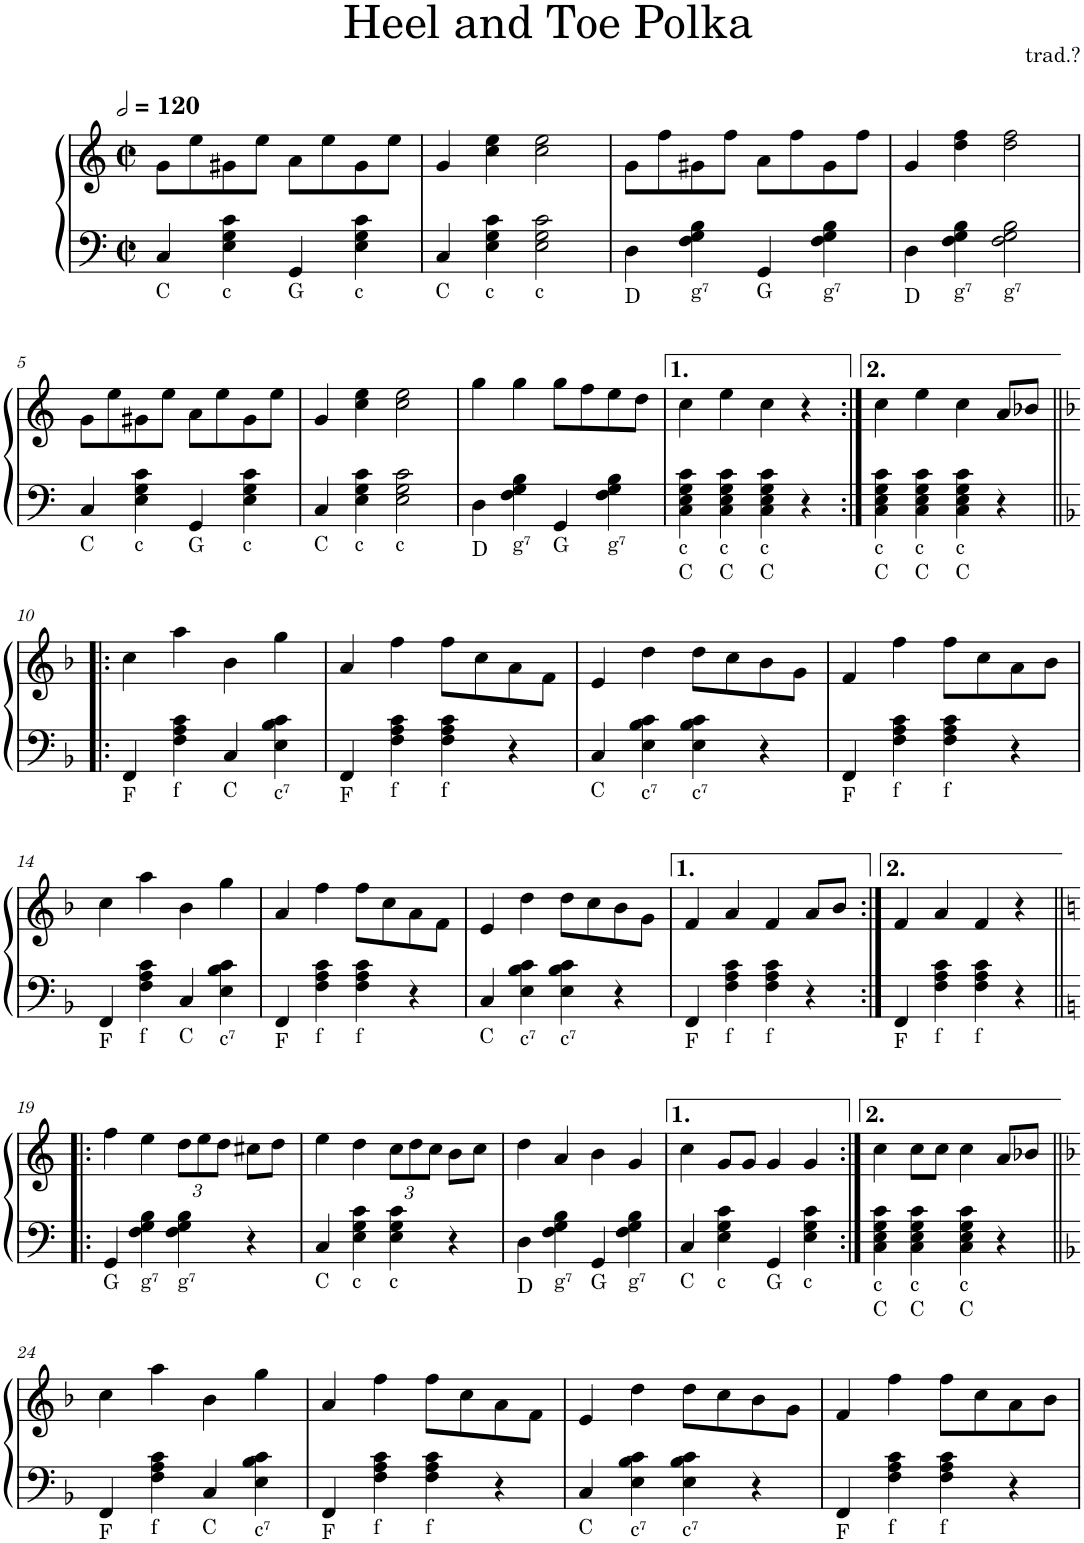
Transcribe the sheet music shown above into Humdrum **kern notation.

**kern	**kern	**kern
*part1	*part1	*part1
*staff3	*staff2	*staff1
*I"Accordion	*	*
*I'Acc.	*	*
*	*stria5	*
*clefF4	*clefF4	*clefG2
*k[]	*k[]	*k[]
*M2/2	*M2/2	*M2/2
*met(c|)	*met(c|)	*met(c|)
*MM240	*MM240	*MM240
=1	=1	=1
!LO:TX:b:t=C	!	!
4C/	4C	8g\L
.	.	8ee\
!LO:TX:b:t=c	!	!
4E\ 4G\ 4c\	4c	8g#X\
.	.	8ee\J
!LO:TX:b:t=G	!	!
4GG/	4GG	8a\L
.	.	8ee\
!LO:TX:b:t=c	!	!
4E\ 4G\ 4c\	4c	8g#\
.	.	8ee\J
=2	=2	=2
!LO:TX:b:t=C	!	!
4C/	4C	4g/
!LO:TX:b:t=c	!	!
4E\ 4G\ 4c\	4c	4cc\ 4ee\
!LO:TX:b:t=c	!	!
2E\ 2G\ 2c\	2c	2cc\ 2ee\
=3	=3	=3
!LO:TX:b:t=D	!	!
4D\	4D	8g\L
.	.	8ff\
!LO:TX:b:t=g⁷	!	!
4F\ 4G\ 4B\	4G	8g#X\
.	.	8ff\J
!LO:TX:b:t=G	!	!
4GG/	4GG	8a\L
.	.	8ff\
!LO:TX:b:t=g⁷	!	!
4F\ 4G\ 4B\	4G	8g#\
.	.	8ff\J
=4	=4	=4
!LO:TX:b:t=D	!	!
4D\	4D	4g/
!LO:TX:b:t=g⁷	!	!
4F\ 4G\ 4B\	4G	4dd\ 4ff\
!LO:TX:b:t=g⁷	!	!
2F\ 2G\ 2B\	2G	2dd\ 2ff\
!!LO:LB:g=z
=5	=5	=5
!LO:TX:b:t=C	!	!
4C/	4C	8g\L
.	.	8ee\
!LO:TX:b:t=c	!	!
4E\ 4G\ 4c\	4c	8g#X\
.	.	8ee\J
!LO:TX:b:t=G	!	!
4GG/	4GG	8a\L
.	.	8ee\
!LO:TX:b:t=c	!	!
4E\ 4G\ 4c\	4c	8g#\
.	.	8ee\J
=6	=6	=6
!LO:TX:b:t=C	!	!
4C/	4C	4g/
!LO:TX:b:t=c	!	!
4E\ 4G\ 4c\	4c	4cc\ 4ee\
!LO:TX:b:t=c	!	!
2E\ 2G\ 2c\	2c	2cc\ 2ee\
=7	=7	=7
!LO:TX:b:t=D	!	!
4D\	4D	4gg\
!LO:TX:b:t=g⁷	!	!
4F\ 4G\ 4B\	4G	4gg\
!LO:TX:b:t=G	!	!
4GG/	4GG	8gg\L
.	.	8ff\
!LO:TX:b:t=g⁷	!	!
4F\ 4G\ 4B\	4G	8ee\
.	.	8dd\J
=8	=8	=8
!LO:TX:b:t=c	!	!
!LO:TX:b:t=C	!	!
4C\ 4E\ 4G\ 4c\	4C 4c	4cc\
!LO:TX:b:t=c	!	!
!LO:TX:b:t=C	!	!
4C\ 4E\ 4G\ 4c\	4C 4c	4ee\
!LO:TX:b:t=c	!	!
!LO:TX:b:t=C	!	!
4C\ 4E\ 4G\ 4c\	4C 4c	4cc\
4r	4r	4r
=9:|!	=9:|!	=9:|!
!LO:TX:b:t=c	!	!
!LO:TX:b:t=C	!	!
4C\ 4E\ 4G\ 4c\	4C 4c	4cc\
!LO:TX:b:t=c	!	!
!LO:TX:b:t=C	!	!
4C\ 4E\ 4G\ 4c\	4C 4c	4ee\
!LO:TX:b:t=c	!	!
!LO:TX:b:t=C	!	!
4C\ 4E\ 4G\ 4c\	4C 4c	4cc\
4r	4r	8a/L
.	.	8b-X/J
!!LO:LB:g=z
=10!|:	=10!|:	=10!|:
*k[b-]	*k[b-]	*k[b-]
!LO:TX:b:t=F	!	!
4FF/	4FF	4cc\
!LO:TX:b:t=f	!	!
4F\ 4A\ 4c\	4F	4aa\
!LO:TX:b:t=C	!	!
4C/	4C	4b-\
!LO:TX:b:t=c⁷	!	!
4E\ 4B-\ 4c\	4c	4gg\
=11	=11	=11
!LO:TX:b:t=F	!	!
4FF/	4FF	4a/
!LO:TX:b:t=f	!	!
4F\ 4A\ 4c\	4F	4ff\
!LO:TX:b:t=f	!	!
4F\ 4A\ 4c\	4F	8ff\L
.	.	8cc\
4r	4r	8a\
.	.	8f\J
=12	=12	=12
!LO:TX:b:t=C	!	!
4C/	4C	4e/
!LO:TX:b:t=c⁷	!	!
4E\ 4B-\ 4c\	4c	4dd\
!LO:TX:b:t=c⁷	!	!
4E\ 4B-\ 4c\	4c	8dd\L
.	.	8cc\
4r	4r	8b-\
.	.	8g\J
=13	=13	=13
!LO:TX:b:t=F	!	!
4FF/	4FF	4f/
!LO:TX:b:t=f	!	!
4F\ 4A\ 4c\	4F	4ff\
!LO:TX:b:t=f	!	!
4F\ 4A\ 4c\	4F	8ff\L
.	.	8cc\
4r	4r	8a\
.	.	8b-\J
!!LO:LB:g=z
=14	=14	=14
!LO:TX:b:t=F	!	!
4FF/	4FF	4cc\
!LO:TX:b:t=f	!	!
4F\ 4A\ 4c\	4F	4aa\
!LO:TX:b:t=C	!	!
4C/	4C	4b-\
!LO:TX:b:t=c⁷	!	!
4E\ 4B-\ 4c\	4c	4gg\
=15	=15	=15
!LO:TX:b:t=F	!	!
4FF/	4FF	4a/
!LO:TX:b:t=f	!	!
4F\ 4A\ 4c\	4F	4ff\
!LO:TX:b:t=f	!	!
4F\ 4A\ 4c\	4F	8ff\L
.	.	8cc\
4r	4r	8a\
.	.	8f\J
=16	=16	=16
!LO:TX:b:t=C	!	!
4C/	4C	4e/
!LO:TX:b:t=c⁷	!	!
4E\ 4B-\ 4c\	4c	4dd\
!LO:TX:b:t=c⁷	!	!
4E\ 4B-\ 4c\	4c	8dd\L
.	.	8cc\
4r	4r	8b-\
.	.	8g\J
=17	=17	=17
!LO:TX:b:t=F	!	!
4FF/	4FF	4f/
!LO:TX:b:t=f	!	!
4F\ 4A\ 4c\	4F	4a/
!LO:TX:b:t=f	!	!
4F\ 4A\ 4c\	4F	4f/
4r	4r	8a/L
.	.	8b-/J
=18:|!	=18:|!	=18:|!
!LO:TX:b:t=F	!	!
4FF/	4FF	4f/
!LO:TX:b:t=f	!	!
4F\ 4A\ 4c\	4F	4a/
!LO:TX:b:t=f	!	!
4F\ 4A\ 4c\	4F	4f/
4r	4r	4r
!!LO:LB:g=z
=19!|:	=19!|:	=19!|:
*k[]	*k[]	*k[]
!LO:TX:b:t=G	!	!
4GG/	4GG	4ff\
!LO:TX:b:t=g⁷	!	!
4F\ 4G\ 4B\	4G	4ee\
*	*	*Xbrackettup
!LO:TX:b:t=g⁷	!	!
4F\ 4G\ 4B\	4G	12dd\L
.	.	12ee\
.	.	12dd\J
4r	4r	8cc#X\L
.	.	8dd\J
=20	=20	=20
!LO:TX:b:t=C	!	!
4C/	4C	4ee\
!LO:TX:b:t=c	!	!
4E\ 4G\ 4c\	4c	4dd\
!LO:TX:b:t=c	!	!
4E\ 4G\ 4c\	4c	12cc\L
.	.	12dd\
.	.	12cc\J
4r	4r	8b\L
.	.	8cc\J
=21	=21	=21
!LO:TX:b:t=D	!	!
4D\	4D	4dd\
!LO:TX:b:t=g⁷	!	!
4F\ 4G\ 4B\	4G	4a/
!LO:TX:b:t=G	!	!
4GG/	4GG	4b\
!LO:TX:b:t=g⁷	!	!
4F\ 4G\ 4B\	4G	4g/
=22	=22	=22
!LO:TX:b:t=C	!	!
4C/	4C	4cc\
!LO:TX:b:t=c	!	!
4E\ 4G\ 4c\	4c	8g/L
.	.	8g/J
!LO:TX:b:t=G	!	!
4GG/	4GG	4g/
!LO:TX:b:t=c	!	!
4E\ 4G\ 4c\	4c	4g/
=23:|!	=23:|!	=23:|!
!LO:TX:b:t=c	!	!
!LO:TX:b:t=C	!	!
4C\ 4E\ 4G\ 4c\	4C 4c	4cc\
!LO:TX:b:t=c	!	!
!LO:TX:b:t=C	!	!
4C\ 4E\ 4G\ 4c\	4C 4c	8cc\L
.	.	8cc\J
!LO:TX:b:t=c	!	!
!LO:TX:b:t=C	!	!
4C\ 4E\ 4G\ 4c\	4C 4c	4cc\
4r	4r	8a/L
.	.	8b-X/J
!!LO:LB:g=z
=24||	=24||	=24||
*k[b-]	*k[b-]	*k[b-]
!LO:TX:b:t=F	!	!
4FF/	4FF	4cc\
!LO:TX:b:t=f	!	!
4F\ 4A\ 4c\	4F	4aa\
!LO:TX:b:t=C	!	!
4C/	4C	4b-\
!LO:TX:b:t=c⁷	!	!
4E\ 4B-\ 4c\	4c	4gg\
=25	=25	=25
!LO:TX:b:t=F	!	!
4FF/	4FF	4a/
!LO:TX:b:t=f	!	!
4F\ 4A\ 4c\	4F	4ff\
!LO:TX:b:t=f	!	!
4F\ 4A\ 4c\	4F	8ff\L
.	.	8cc\
4r	4r	8a\
.	.	8f\J
=26	=26	=26
!LO:TX:b:t=C	!	!
4C/	4C	4e/
!LO:TX:b:t=c⁷	!	!
4E\ 4B-\ 4c\	4c	4dd\
!LO:TX:b:t=c⁷	!	!
4E\ 4B-\ 4c\	4c	8dd\L
.	.	8cc\
4r	4r	8b-\
.	.	8g\J
=27	=27	=27
!LO:TX:b:t=F	!	!
4FF/	4FF	4f/
!LO:TX:b:t=f	!	!
4F\ 4A\ 4c\	4F	4ff\
!LO:TX:b:t=f	!	!
4F\ 4A\ 4c\	4F	8ff\L
.	.	8cc\
4r	4r	8a\
.	.	8b-\J
=	=	=
*-	*-	*-
